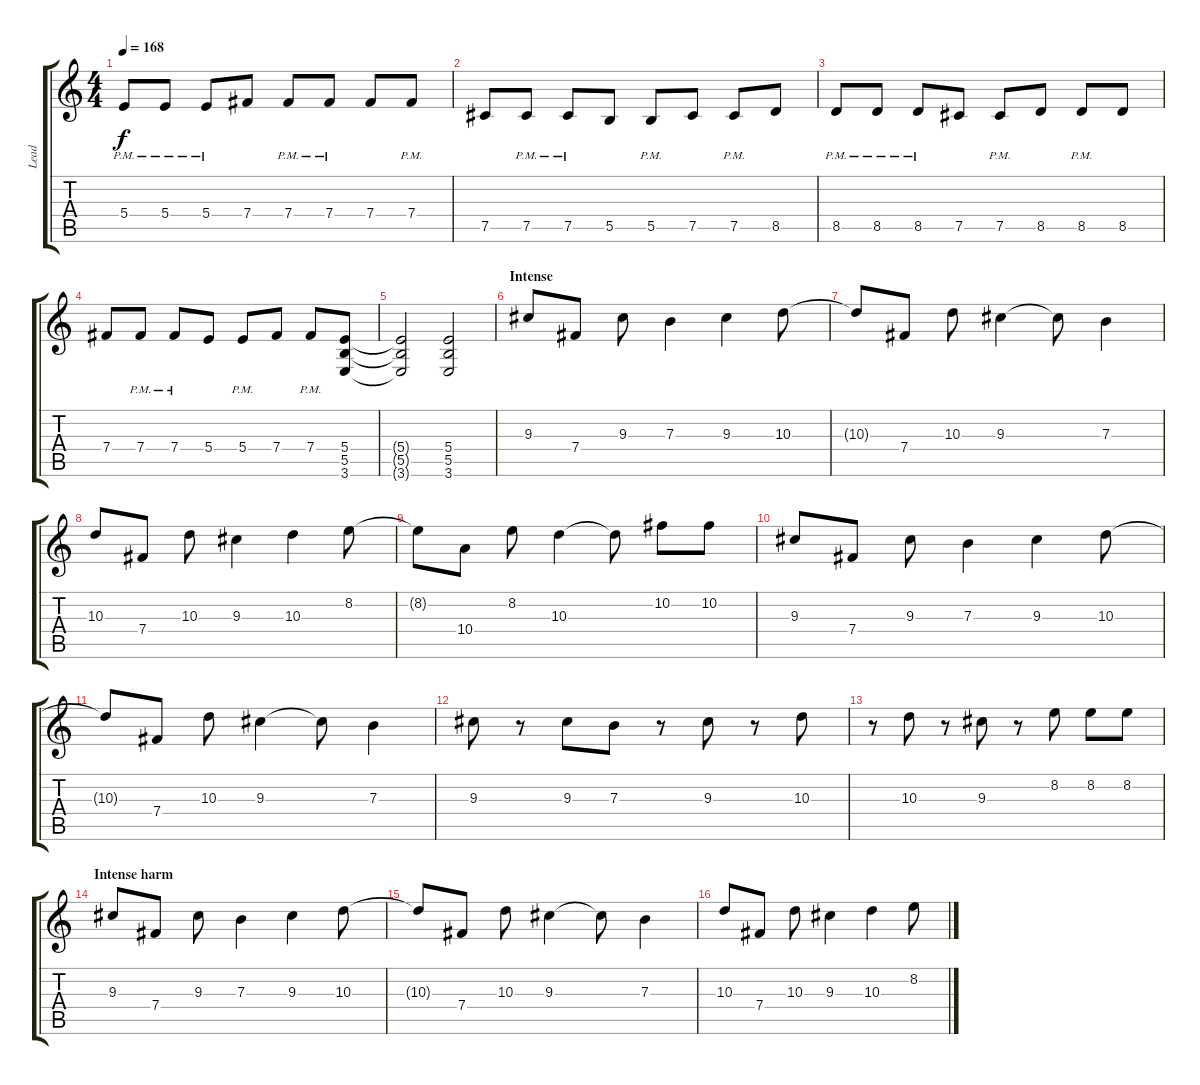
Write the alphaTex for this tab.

\track ("Lead" "Lead") {instrument distortionguitar}
\staff {score tabs}
\tuning (Db4 Ab3 E3 B2 Gb2 Db2) {hide}
\ts (4 4)
\tempo 168
\clef g2
\ks c
5.4{pm}.8{dy f} 5.4{pm}.8 5.4{pm}.8 7.4.8 7.4{pm}.8 7.4{pm}.8 7.4.8 7.4{pm}.8 |
7.5.8 7.5{pm}.8 7.5{pm}.8 5.5.8 5.5{pm}.8 7.5.8 7.5{pm}.8 8.5.8 |
8.5{pm}.8 8.5{pm}.8 8.5{pm}.8 7.5.8 7.5{pm}.8 8.5.8 8.5{pm}.8 8.5.8 |
7.4.8 7.4{pm}.8 7.4{pm}.8 5.4.8 5.4{pm}.8 7.4.8 7.4{pm}.8 (5.4 5.5 3.6).8 |
(5.4{t} 5.5{t} 3.6{t}).2 (5.4 5.5 3.6).2 |
\section ("" "Intense")
9.3.8 7.4.8 9.3.8 7.3.4 9.3.4 10.3.8 |
10.3{t}.8 7.4.8 10.3.8 9.3.4 9.3{t}.8 7.3.4 |
10.3.8 7.4.8 10.3.8 9.3.4 10.3.4 8.2.8 |
8.2{t}.8 10.4.8 8.2.8 10.3.4 10.3{t}.8 10.2.8 10.2.8 |
9.3.8 7.4.8 9.3.8 7.3.4 9.3.4 10.3.8 |
10.3{t}.8 7.4.8 10.3.8 9.3.4 9.3{t}.8 7.3.4 |
9.3.8 r.8 9.3.8 7.3.8 r.8 9.3.8 r.8 10.3.8 |
r.8 10.3.8 r.8 9.3.8 r.8 8.2.8 8.2.8 8.2.8 |
\section ("" "Intense harm")
9.3.8 7.4.8 9.3.8 7.3.4 9.3.4 10.3.8 |
10.3{t}.8 7.4.8 10.3.8 9.3.4 9.3{t}.8 7.3.4 |
10.3.8 7.4.8 10.3.8 9.3.4 10.3.4 8.2.8
